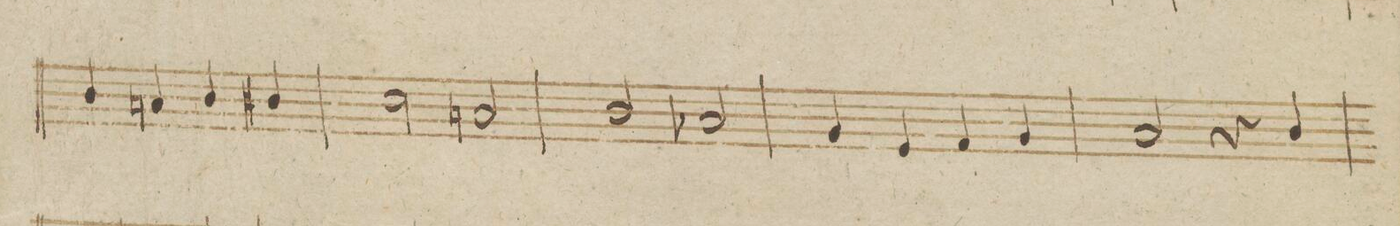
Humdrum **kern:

**kern	**dynam
*I"Viola.	*
*clefC3	*
*k[b-]	*
*met(c)	*
*M4/4	*
4c/	.
4Bn/	.
4c/	.
4c#X/	.
=174	=174
2d\	.
2Bn/	.
=175	=175
2c/	.
2B-X/	.
=176	=176
4A/	.
4F/	.
4G/	.
4A/	.
=177	=177
2B-/	.
4r	.
4c/	.
=178	=178
*-	*-
